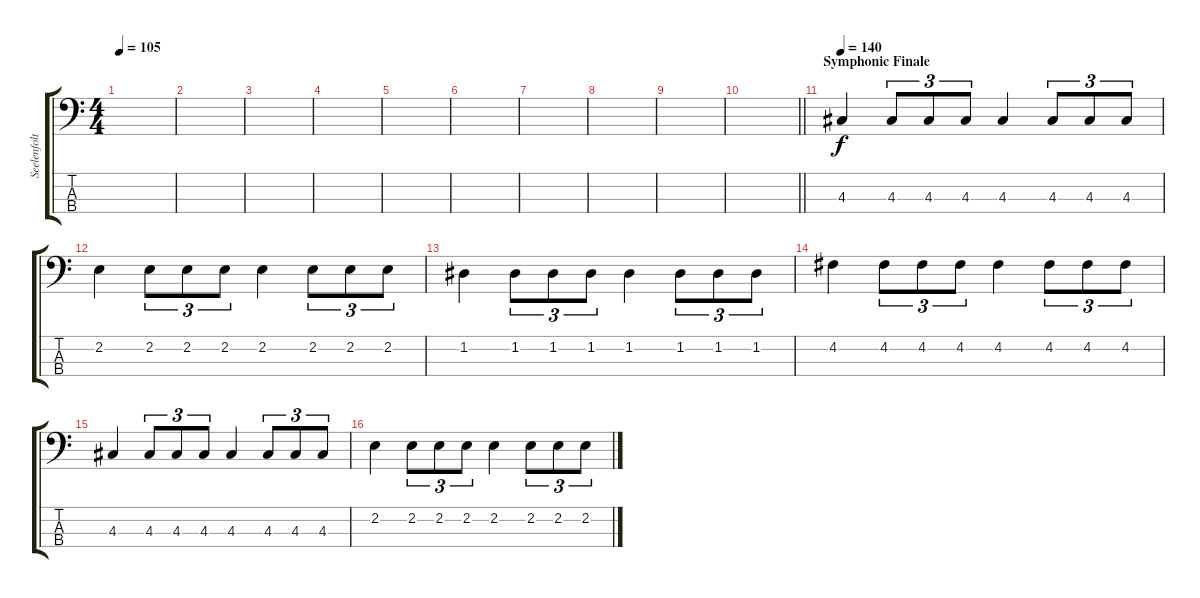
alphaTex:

\track ("Seelenfolter - Bass Guitar" "Seelenfolt") {instrument electricbassfinger}
\staff {score tabs}
\tuning (G2 D2 A1 E1) {hide}
\ts (4 4)
\tempo 105
\clef f4
\ks c
|
|
|
|
|
|
|
|
|
\barLineRight lightlight
|
\section ("" "Symphonic Finale")
\tempo 140
4.3.4{volume 16} 4.3.8{tu (3 2)} 4.3.8{tu (3 2)} 4.3.8{tu (3 2)} 4.3.4 4.3.8{tu (3 2)} 4.3.8{tu (3 2)} 4.3.8{tu (3 2)} |
2.2.4 2.2.8{tu (3 2)} 2.2.8{tu (3 2)} 2.2.8{tu (3 2)} 2.2.4 2.2.8{tu (3 2)} 2.2.8{tu (3 2)} 2.2.8{tu (3 2)} |
1.2.4 1.2.8{tu (3 2)} 1.2.8{tu (3 2)} 1.2.8{tu (3 2)} 1.2.4 1.2.8{tu (3 2)} 1.2.8{tu (3 2)} 1.2.8{tu (3 2)} |
4.2.4 4.2.8{tu (3 2)} 4.2.8{tu (3 2)} 4.2.8{tu (3 2)} 4.2.4 4.2.8{tu (3 2)} 4.2.8{tu (3 2)} 4.2.8{tu (3 2)} |
4.3.4 4.3.8{tu (3 2)} 4.3.8{tu (3 2)} 4.3.8{tu (3 2)} 4.3.4 4.3.8{tu (3 2)} 4.3.8{tu (3 2)} 4.3.8{tu (3 2)} |
2.2.4 2.2.8{tu (3 2)} 2.2.8{tu (3 2)} 2.2.8{tu (3 2)} 2.2.4 2.2.8{tu (3 2)} 2.2.8{tu (3 2)} 2.2.8{tu (3 2)}
